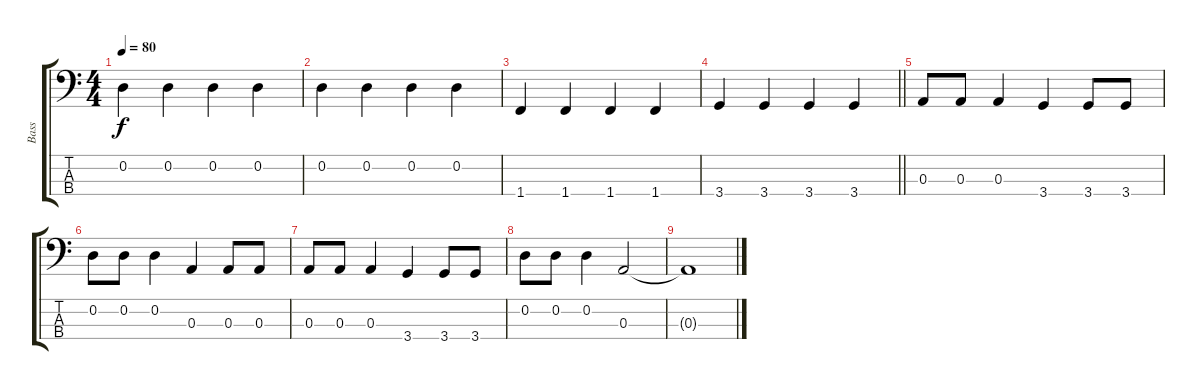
\track ("Bass" "Bass") {instrument electricbassfinger}
\staff {score tabs}
\tuning (G2 D2 A1 E1) {hide}
\ts (4 4)
\tempo 80
\clef f4
\ks c
0.2.4{dy f} 0.2.4 0.2.4 0.2.4 |
0.2.4 0.2.4 0.2.4 0.2.4 |
1.4.4 1.4.4 1.4.4 1.4.4 |
\barLineRight lightlight
3.4.4 3.4.4 3.4.4 3.4.4 |
0.3.8 0.3.8 0.3.4 3.4.4 3.4.8 3.4.8 |
0.2.8 0.2.8 0.2.4 0.3.4 0.3.8 0.3.8 |
0.3.8 0.3.8 0.3.4 3.4.4 3.4.8 3.4.8 |
0.2.8 0.2.8 0.2.4 0.3.2 |
0.3{t}.1
